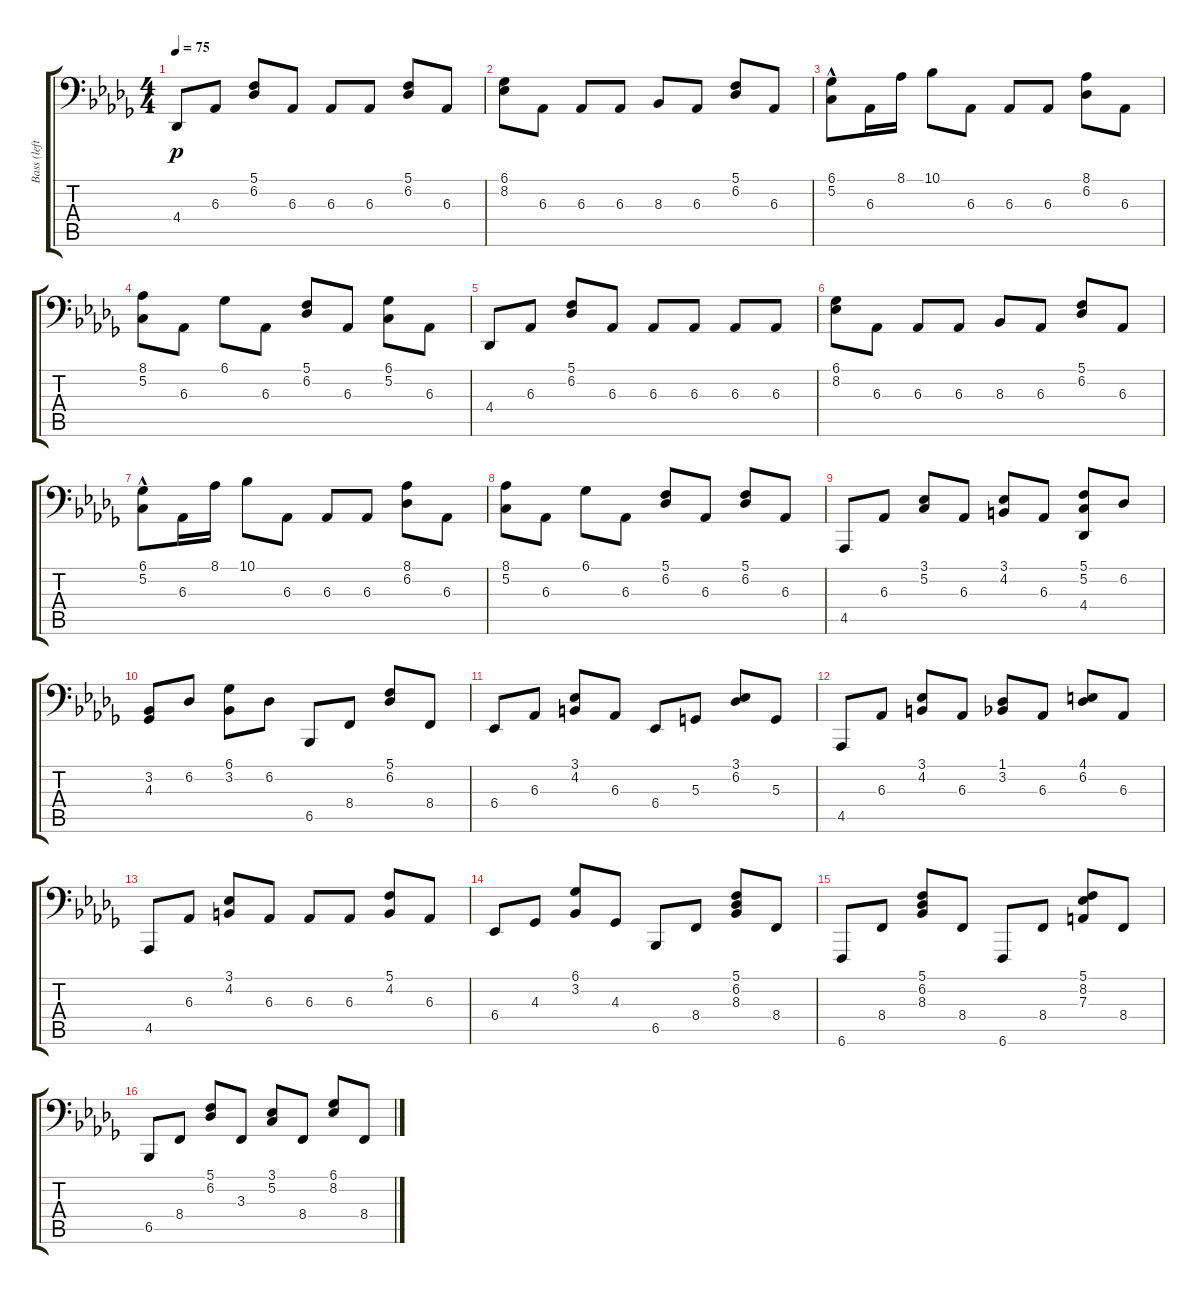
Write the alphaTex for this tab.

\track ("Bass (left hand)" "Bass (left") {instrument brightacousticpiano}
\staff {score tabs}
\tuning (C3 G2 D2 A1 E1 B0) {hide}
\ts (4 4)
\tempo 75
\clef f4
\ks db
4.4.8{dy p instrument brightacousticpiano} 6.3.8 (5.1 6.2).8 6.3.8 6.3.8 6.3.8 (5.1 6.2).8 6.3.8 |
(6.1 8.2).8 6.3.8 6.3.8 6.3.8 8.3.8 6.3.8 (5.1 6.2).8 6.3.8 |
(6.1 5.2{hac}).8 6.3.16 8.1.16 10.1.8 6.3.8 6.3.8 6.3.8 (8.1 6.2).8 6.3.8 |
(8.1 5.2).8 6.3.8 6.1.8 6.3.8 (5.1 6.2).8 6.3.8 (6.1 5.2).8 6.3.8 |
4.4.8 6.3.8 (5.1 6.2).8 6.3.8 6.3.8 6.3.8 6.3.8 6.3.8 |
(6.1 8.2).8 6.3.8 6.3.8 6.3.8 8.3.8 6.3.8 (5.1 6.2).8 6.3.8 |
(6.1 5.2{hac}).8 6.3.16 8.1.16 10.1.8 6.3.8 6.3.8 6.3.8 (8.1 6.2).8 6.3.8 |
(8.1 5.2).8 6.3.8 6.1.8 6.3.8 (5.1 6.2).8 6.3.8 (5.1 6.2).8 6.3.8 |
4.5.8 6.3.8 (3.1 5.2).8 6.3.8 (3.1 4.2).8 6.3.8 (5.1 5.2 4.4).8 6.2.8 |
(3.2 4.3).8 6.2.8 (6.1 3.2).8 6.2.8 6.5.8 8.4.8 (5.1 6.2).8 8.4.8 |
6.4.8 6.3.8 (3.1 4.2).8 6.3.8 6.4.8 5.3.8 (3.1 6.2).8 5.3.8 |
4.5.8 6.3.8 (3.1 4.2).8 6.3.8 (1.1 3.2).8 6.3.8 (4.1 6.2).8 6.3.8 |
4.5.8 6.3.8 (3.1 4.2).8 6.3.8 6.3.8 6.3.8 (5.1 4.2).8 6.3.8 |
6.4.8 4.3.8 (6.1 3.2).8 4.3.8 6.5.8 8.4.8 (5.1 6.2 8.3).8 8.4.8 |
6.6.8 8.4.8 (5.1 6.2 8.3).8 8.4.8 6.6.8 8.4.8 (5.1 8.2 7.3).8 8.4.8 |
6.5.8 8.4.8 (5.1 6.2).8 3.3.8 (3.1 5.2).8 8.4.8 (6.1 8.2).8 8.4.8
